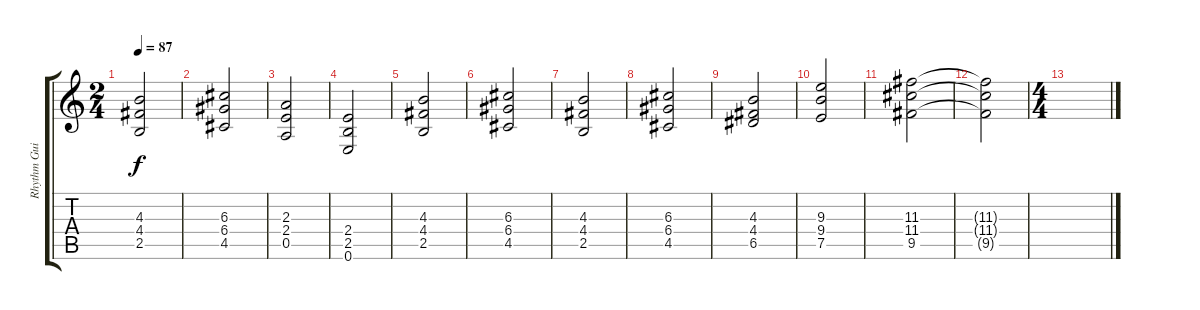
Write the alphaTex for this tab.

\track ("Rhythm Guitar " "Rhythm Gui") {instrument distortionguitar}
\staff {score tabs}
\tuning (E4 B3 G3 D3 A2 E2) {hide}
\ts (2 4)
\tempo 87
\clef g2
\ks c
(4.3 4.4 2.5).2{dy f} |
(6.3 6.4 4.5).2 |
(2.3 2.4 0.5).2 |
(2.4 2.5 0.6).2 |
(4.3 4.4 2.5).2 |
(6.3 6.4 4.5).2 |
(4.3 4.4 2.5).2 |
(6.3 6.4 4.5).2 |
(4.3 4.4 6.5).2 |
(9.3 9.4 7.5).2 |
(11.3 11.4 9.5).2 |
(11.3{t} 11.4{t} 9.5{t}).2 |
\ts (4 4)
